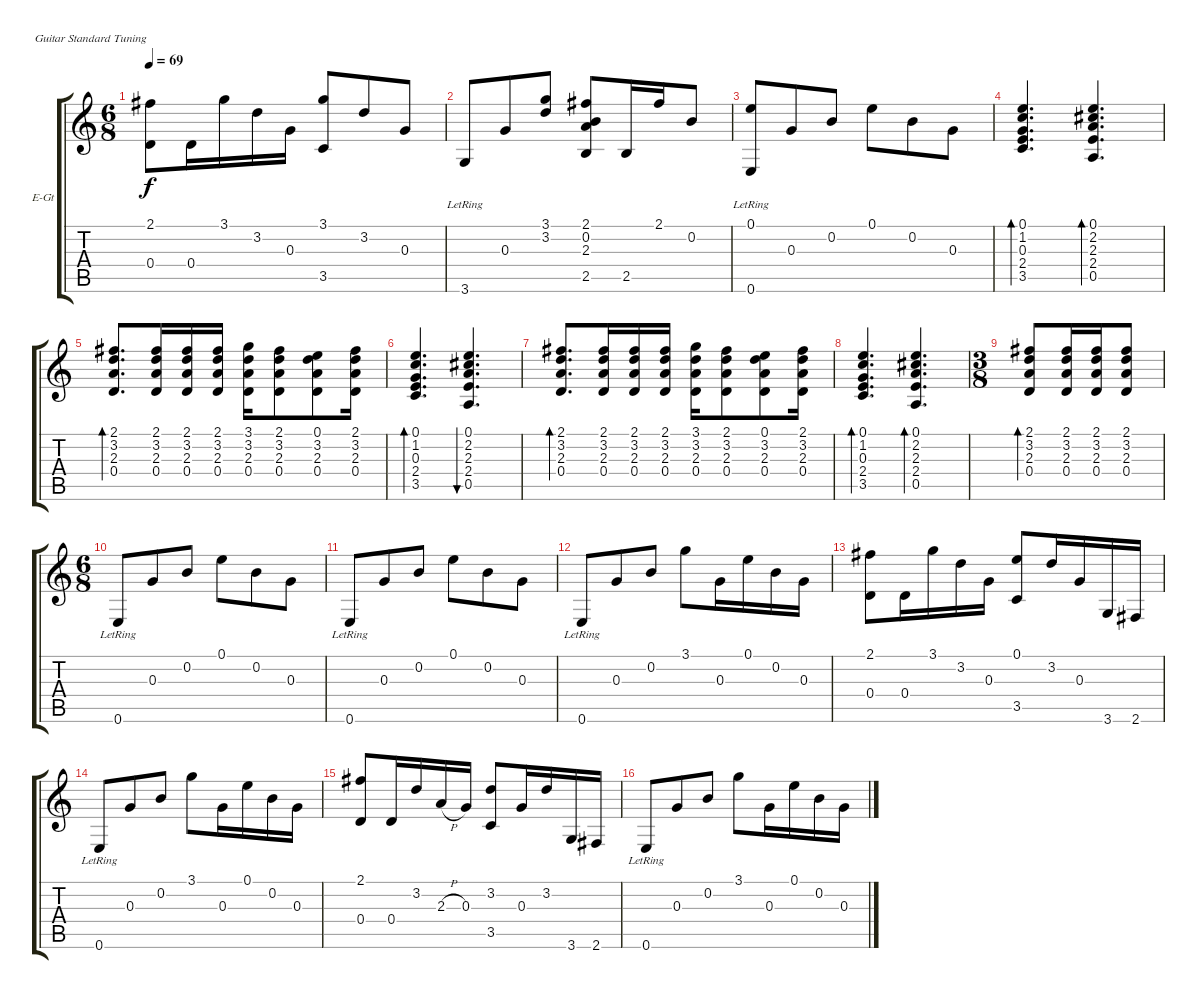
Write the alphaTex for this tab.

\defaultSystemsLayout 4
\bracketExtendMode groupsimilarinstruments
\firstSystemTrackNameOrientation horizontal
\otherSystemsTrackNameOrientation horizontal
\track ("Гитара1(Б)" "E-Gt") {instrument electricguitarclean}
\staff {score tabs}
\tuning (E4 B3 G3 D3 A2 E2)
\ts (6 8)
\tempo 69
\clef g2
\ks c
(2.1 0.4).8{dy f} 0.4.16 3.1.16 3.2.16 0.3.16 (3.1 3.5).8 3.2.8 0.3.8 |
3.6{lr}.8 0.3.8 (3.1 3.2).8 (2.1 0.2 2.3 2.5).8 2.5.16 2.1.16 0.2.8 |
(0.1 0.6{lr}).8 0.3.8 0.2.8 0.1.8 0.2.8 0.3.8 |
(0.1 1.2 0.3 2.4 3.5).4{d bd 188} (0.1 2.2 2.3 2.4 0.5).4{d bd 193} |
(2.1 3.2 2.3 0.4).8{d bd 97} (2.1 3.2 2.3 0.4).16 (2.1 3.2 2.3 0.4).16 (2.1 3.2 2.3 0.4).16 (3.1 3.2 2.3 0.4).16 (2.1 3.2 2.3 0.4).8 (0.1 3.2 2.3 0.4).8 (2.1 3.2 2.3 0.4).16 |
(0.1 1.2 0.3 2.4 3.5).4{d bd 184} (0.1 2.2 2.3 2.4 0.5).4{d bu 181} |
(2.1 3.2 2.3 0.4).8{d bd 96} (2.1 3.2 2.3 0.4).16 (2.1 3.2 2.3 0.4).16 (2.1 3.2 2.3 0.4).16 (3.1 3.2 2.3 0.4).16 (2.1 3.2 2.3 0.4).8 (0.1 3.2 2.3 0.4).8 (2.1 3.2 2.3 0.4).16 |
(0.1 1.2 0.3 2.4 3.5).4{d bd 94} (0.1 2.2 2.3 2.4 0.5).4{d bd 92} |
\ts (3 8)
(2.1 3.2 2.3 0.4).8{bd 86} (2.1 3.2 2.3 0.4).16 (2.1 3.2 2.3 0.4).16 (2.1 3.2 2.3 0.4).8 |
\ts (6 8)
0.6{lr}.8 0.3.8 0.2.8 0.1.8 0.2.8 0.3.8 |
0.6{lr}.8 0.3.8 0.2.8 0.1.8 0.2.8 0.3.8 |
0.6{lr}.8 0.3.8 0.2.8 3.1.8 0.3.16 0.1.16 0.2.16 0.3.16 |
(2.1 0.4).8 0.4.16 3.1.16 3.2.16 0.3.16 (0.1 3.5).8 3.2.16 0.3.16 3.6.16 2.6.16 |
0.6{lr}.8 0.3.8 0.2.8 3.1.8 0.3.16 0.1.16 0.2.16 0.3.16 |
(2.1 0.4).8 0.4.16 3.2.16 2.3{h}.16 0.3.16 (3.2 3.5).8 0.3.16 3.2.16 3.6.16 2.6.16 |
0.6{lr}.8 0.3.8 0.2.8 3.1.8 0.3.16 0.1.16 0.2.16 0.3.16
